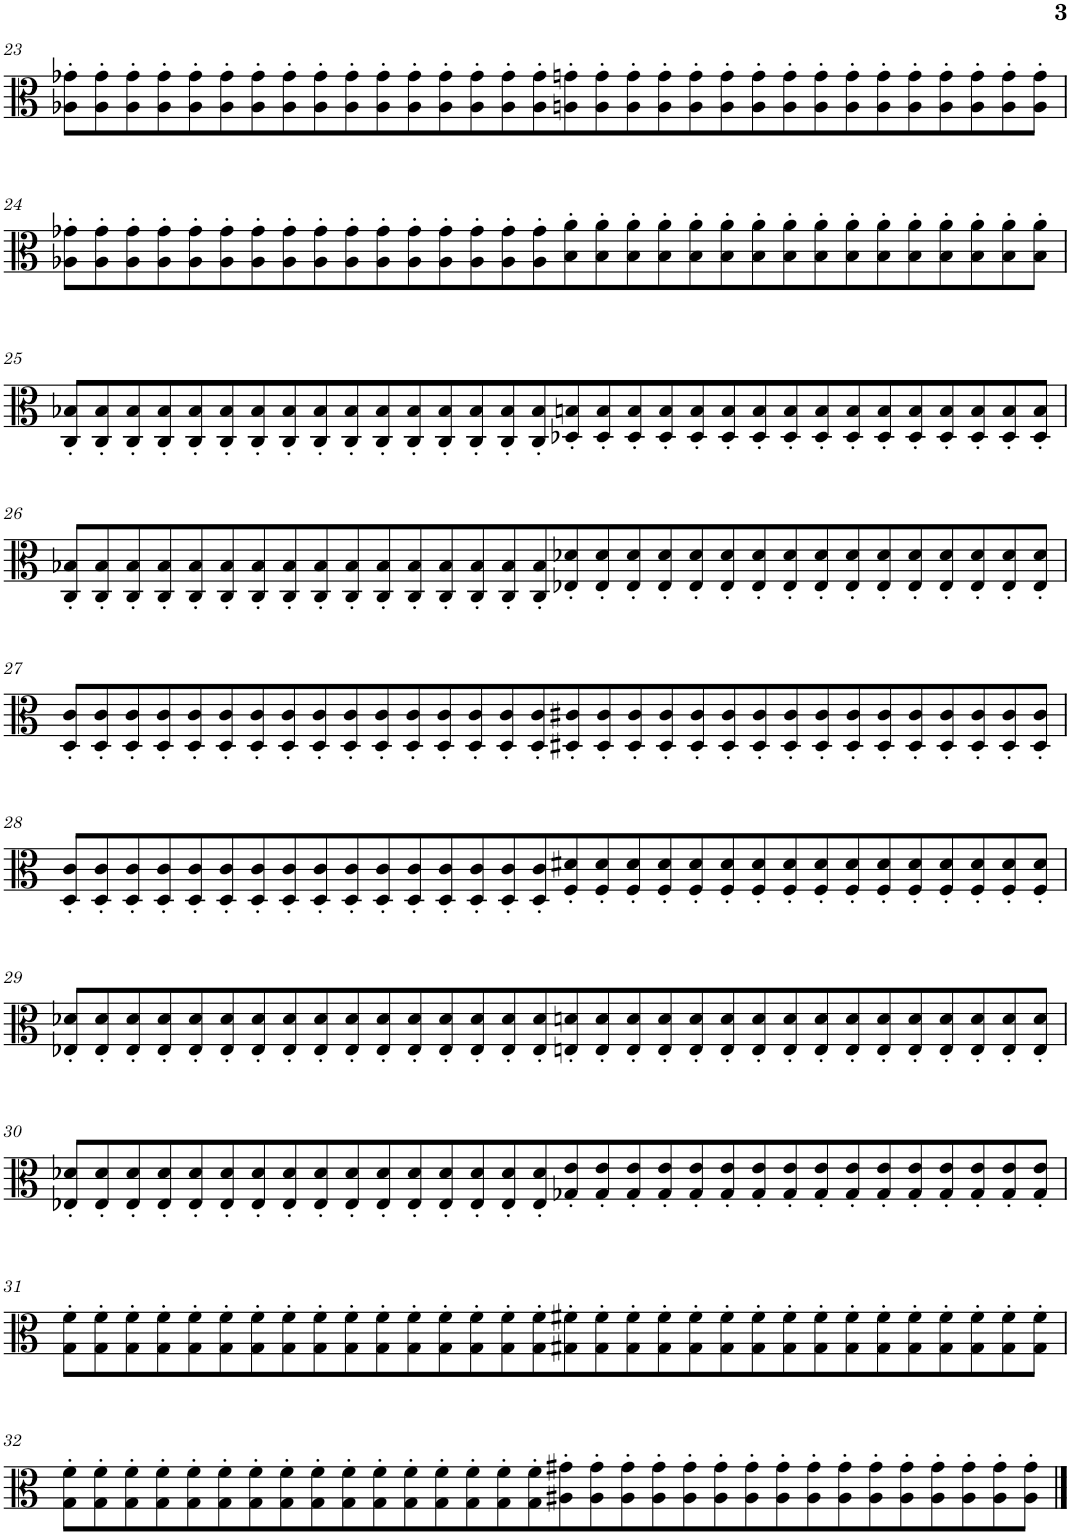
**kern
*part1
*staff1
*I"Viola
*I'Vla.
!!LO:PB:g=z
*clefC3
*k[]
*M16/4
=23
8A-X\' 8g-X\'L
8A-\' 8g-\'
8A-\' 8g-\'
8A-\' 8g-\'
8A-\' 8g-\'
8A-\' 8g-\'
8A-\' 8g-\'
8A-\' 8g-\'
8A-\' 8g-\'
8A-\' 8g-\'
8A-\' 8g-\'
8A-\' 8g-\'
8A-\' 8g-\'
8A-\' 8g-\'
8A-\' 8g-\'
8A-\' 8g-\'
8An\' 8gn\'
8A\' 8g\'
8A\' 8g\'
8A\' 8g\'
8A\' 8g\'
8A\' 8g\'
8A\' 8g\'
8A\' 8g\'
8A\' 8g\'
8A\' 8g\'
8A\' 8g\'
8A\' 8g\'
8A\' 8g\'
8A\' 8g\'
8A\' 8g\'
8A\' 8g\'J
!!LO:LB:g=z
=24
8A-X\' 8g-X\'L
8A-\' 8g-\'
8A-\' 8g-\'
8A-\' 8g-\'
8A-\' 8g-\'
8A-\' 8g-\'
8A-\' 8g-\'
8A-\' 8g-\'
8A-\' 8g-\'
8A-\' 8g-\'
8A-\' 8g-\'
8A-\' 8g-\'
8A-\' 8g-\'
8A-\' 8g-\'
8A-\' 8g-\'
8A-\' 8g-\'
8B\' 8a\'
8B\' 8a\'
8B\' 8a\'
8B\' 8a\'
8B\' 8a\'
8B\' 8a\'
8B\' 8a\'
8B\' 8a\'
8B\' 8a\'
8B\' 8a\'
8B\' 8a\'
8B\' 8a\'
8B\' 8a\'
8B\' 8a\'
8B\' 8a\'
8B\' 8a\'J
!!LO:LB:g=z
=25
8C/' 8B-X/'L
8C/' 8B-/'
8C/' 8B-/'
8C/' 8B-/'
8C/' 8B-/'
8C/' 8B-/'
8C/' 8B-/'
8C/' 8B-/'
8C/' 8B-/'
8C/' 8B-/'
8C/' 8B-/'
8C/' 8B-/'
8C/' 8B-/'
8C/' 8B-/'
8C/' 8B-/'
8C/' 8B-/'
8D-X/' 8Bn/'
8D-/' 8B/'
8D-/' 8B/'
8D-/' 8B/'
8D-/' 8B/'
8D-/' 8B/'
8D-/' 8B/'
8D-/' 8B/'
8D-/' 8B/'
8D-/' 8B/'
8D-/' 8B/'
8D-/' 8B/'
8D-/' 8B/'
8D-/' 8B/'
8D-/' 8B/'
8D-/' 8B/'J
!!LO:LB:g=z
=26
8C/' 8B-X/'L
8C/' 8B-/'
8C/' 8B-/'
8C/' 8B-/'
8C/' 8B-/'
8C/' 8B-/'
8C/' 8B-/'
8C/' 8B-/'
8C/' 8B-/'
8C/' 8B-/'
8C/' 8B-/'
8C/' 8B-/'
8C/' 8B-/'
8C/' 8B-/'
8C/' 8B-/'
8C/' 8B-/'
8E-X/' 8d-X/'
8E-/' 8d-/'
8E-/' 8d-/'
8E-/' 8d-/'
8E-/' 8d-/'
8E-/' 8d-/'
8E-/' 8d-/'
8E-/' 8d-/'
8E-/' 8d-/'
8E-/' 8d-/'
8E-/' 8d-/'
8E-/' 8d-/'
8E-/' 8d-/'
8E-/' 8d-/'
8E-/' 8d-/'
8E-/' 8d-/'J
!!LO:LB:g=z
=27
8D/' 8c/'L
8D/' 8c/'
8D/' 8c/'
8D/' 8c/'
8D/' 8c/'
8D/' 8c/'
8D/' 8c/'
8D/' 8c/'
8D/' 8c/'
8D/' 8c/'
8D/' 8c/'
8D/' 8c/'
8D/' 8c/'
8D/' 8c/'
8D/' 8c/'
8D/' 8c/'
8D#X/' 8c#X/'
8D#/' 8c#/'
8D#/' 8c#/'
8D#/' 8c#/'
8D#/' 8c#/'
8D#/' 8c#/'
8D#/' 8c#/'
8D#/' 8c#/'
8D#/' 8c#/'
8D#/' 8c#/'
8D#/' 8c#/'
8D#/' 8c#/'
8D#/' 8c#/'
8D#/' 8c#/'
8D#/' 8c#/'
8D#/' 8c#/'J
!!LO:LB:g=z
=28
8D/' 8c/'L
8D/' 8c/'
8D/' 8c/'
8D/' 8c/'
8D/' 8c/'
8D/' 8c/'
8D/' 8c/'
8D/' 8c/'
8D/' 8c/'
8D/' 8c/'
8D/' 8c/'
8D/' 8c/'
8D/' 8c/'
8D/' 8c/'
8D/' 8c/'
8D/' 8c/'
8F/' 8d#X/'
8F/' 8d#/'
8F/' 8d#/'
8F/' 8d#/'
8F/' 8d#/'
8F/' 8d#/'
8F/' 8d#/'
8F/' 8d#/'
8F/' 8d#/'
8F/' 8d#/'
8F/' 8d#/'
8F/' 8d#/'
8F/' 8d#/'
8F/' 8d#/'
8F/' 8d#/'
8F/' 8d#/'J
!!LO:LB:g=z
=29
8E-X/' 8d-X/'L
8E-/' 8d-/'
8E-/' 8d-/'
8E-/' 8d-/'
8E-/' 8d-/'
8E-/' 8d-/'
8E-/' 8d-/'
8E-/' 8d-/'
8E-/' 8d-/'
8E-/' 8d-/'
8E-/' 8d-/'
8E-/' 8d-/'
8E-/' 8d-/'
8E-/' 8d-/'
8E-/' 8d-/'
8E-/' 8d-/'
8En/' 8dn/'
8E/' 8d/'
8E/' 8d/'
8E/' 8d/'
8E/' 8d/'
8E/' 8d/'
8E/' 8d/'
8E/' 8d/'
8E/' 8d/'
8E/' 8d/'
8E/' 8d/'
8E/' 8d/'
8E/' 8d/'
8E/' 8d/'
8E/' 8d/'
8E/' 8d/'J
!!LO:LB:g=z
=30
8E-X/' 8d-X/'L
8E-/' 8d-/'
8E-/' 8d-/'
8E-/' 8d-/'
8E-/' 8d-/'
8E-/' 8d-/'
8E-/' 8d-/'
8E-/' 8d-/'
8E-/' 8d-/'
8E-/' 8d-/'
8E-/' 8d-/'
8E-/' 8d-/'
8E-/' 8d-/'
8E-/' 8d-/'
8E-/' 8d-/'
8E-/' 8d-/'
8G-X/' 8e/'
8G-/' 8e/'
8G-/' 8e/'
8G-/' 8e/'
8G-/' 8e/'
8G-/' 8e/'
8G-/' 8e/'
8G-/' 8e/'
8G-/' 8e/'
8G-/' 8e/'
8G-/' 8e/'
8G-/' 8e/'
8G-/' 8e/'
8G-/' 8e/'
8G-/' 8e/'
8G-/' 8e/'J
!!LO:LB:g=z
=31
8G\' 8f\'L
8G\' 8f\'
8G\' 8f\'
8G\' 8f\'
8G\' 8f\'
8G\' 8f\'
8G\' 8f\'
8G\' 8f\'
8G\' 8f\'
8G\' 8f\'
8G\' 8f\'
8G\' 8f\'
8G\' 8f\'
8G\' 8f\'
8G\' 8f\'
8G\' 8f\'
8G#X\' 8f#X\'
8G#\' 8f#\'
8G#\' 8f#\'
8G#\' 8f#\'
8G#\' 8f#\'
8G#\' 8f#\'
8G#\' 8f#\'
8G#\' 8f#\'
8G#\' 8f#\'
8G#\' 8f#\'
8G#\' 8f#\'
8G#\' 8f#\'
8G#\' 8f#\'
8G#\' 8f#\'
8G#\' 8f#\'
8G#\' 8f#\'J
!!LO:LB:g=z
=32
8G\' 8f\'L
8G\' 8f\'
8G\' 8f\'
8G\' 8f\'
8G\' 8f\'
8G\' 8f\'
8G\' 8f\'
8G\' 8f\'
8G\' 8f\'
8G\' 8f\'
8G\' 8f\'
8G\' 8f\'
8G\' 8f\'
8G\' 8f\'
8G\' 8f\'
8G\' 8f\'
8A#X\' 8g#X\'
8A#\' 8g#\'
8A#\' 8g#\'
8A#\' 8g#\'
8A#\' 8g#\'
8A#\' 8g#\'
8A#\' 8g#\'
8A#\' 8g#\'
8A#\' 8g#\'
8A#\' 8g#\'
8A#\' 8g#\'
8A#\' 8g#\'
8A#\' 8g#\'
8A#\' 8g#\'
8A#\' 8g#\'
8A#\' 8g#\'J
==
*-
